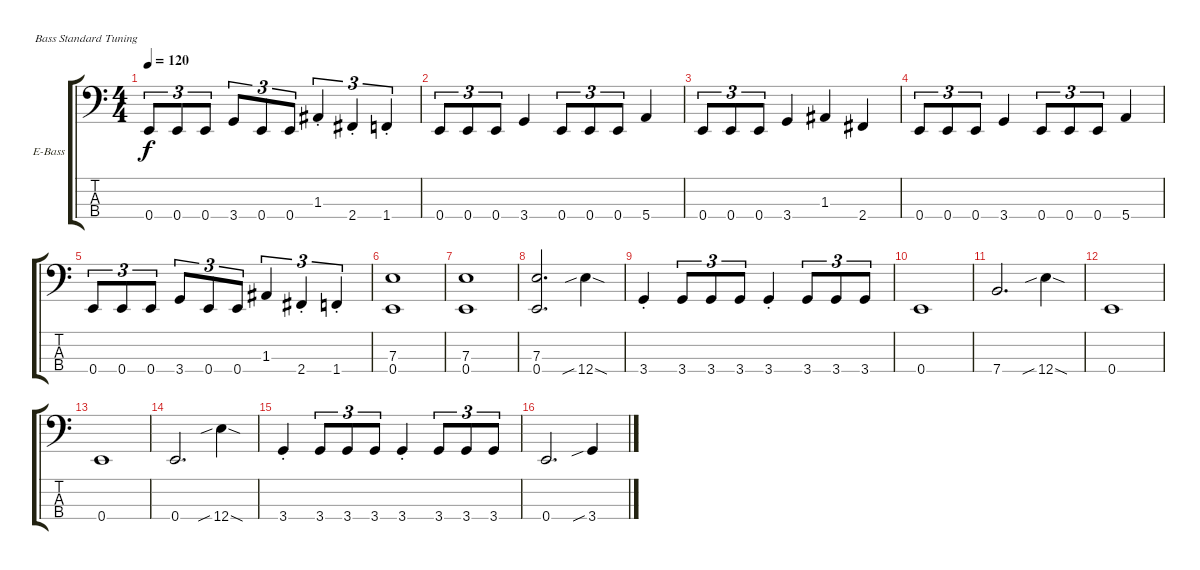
\defaultSystemsLayout 4
\bracketExtendMode groupsimilarinstruments
\firstSystemTrackNameOrientation horizontal
\otherSystemsTrackNameOrientation horizontal
\track ("Cliff Burton (Main Bass)" "E-Bass") {instrument electricbassfinger}
\staff {score tabs}
\tuning (G2 D2 A1 E1)
\ts (4 4)
\tempo 120
\clef f4
\ks c
0.4.8{tu (3 2) dy f} 0.4.8{tu (3 2)} 0.4.8{tu (3 2)} 3.4.8{tu (3 2)} 0.4.8{tu (3 2)} 0.4.8{tu (3 2)} 1.3{st}.4{tu (3 2)} 2.4{st}.4{tu (3 2)} 1.4{st}.4{tu (3 2)} |
0.4.8{tu (3 2)} 0.4.8{tu (3 2)} 0.4.8{tu (3 2)} 3.4.4 0.4.8{tu (3 2)} 0.4.8{tu (3 2)} 0.4.8{tu (3 2)} 5.4.4 |
0.4.8{tu (3 2)} 0.4.8{tu (3 2)} 0.4.8{tu (3 2)} 3.4.4 1.3.4 2.4.4 |
0.4.8{tu (3 2)} 0.4.8{tu (3 2)} 0.4.8{tu (3 2)} 3.4.4 0.4.8{tu (3 2)} 0.4.8{tu (3 2)} 0.4.8{tu (3 2)} 5.4.4 |
0.4.8{tu (3 2)} 0.4.8{tu (3 2)} 0.4.8{tu (3 2)} 3.4.8{tu (3 2)} 0.4.8{tu (3 2)} 0.4.8{tu (3 2)} 1.3.4{tu (3 2)} 2.4{st}.4{tu (3 2)} 1.4{st}.4{tu (3 2)} |
(0.4 7.3).1 |
(0.4 7.3).1 |
(0.4 7.3).2{d} 12.4{sib sod}.4 |
3.4{st}.4 3.4.8{tu (3 2)} 3.4.8{tu (3 2)} 3.4.8{tu (3 2)} 3.4{st}.4 3.4.8{tu (3 2)} 3.4.8{tu (3 2)} 3.4.8{tu (3 2)} |
0.4.1 |
7.4.2{d} 12.4{sib sod}.4 |
0.4.1 |
0.4.1 |
0.4.2{d} 12.4{sib sod}.4 |
3.4{st}.4 3.4.8{tu (3 2)} 3.4.8{tu (3 2)} 3.4.8{tu (3 2)} 3.4{st}.4 3.4.8{tu (3 2)} 3.4.8{tu (3 2)} 3.4.8{tu (3 2)} |
0.4.2{d} 3.4{sib ss}.4
